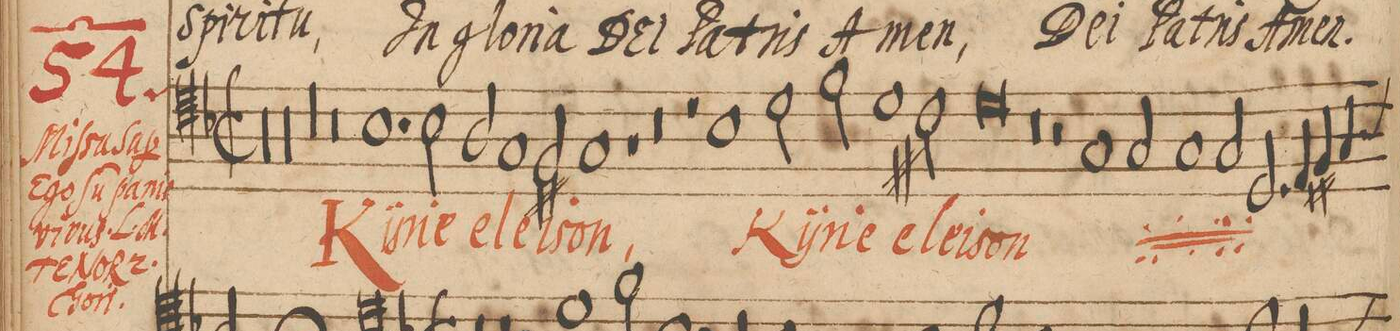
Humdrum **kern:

**kern	**text
*I"TENOR	*
*clefC4	*
*k[b-]	*
*met(C|)	*
*M2/1	*
00r	.
=2-	=2-
=3-	=3-
00r	.
=4-	=4-
=5-	=5-
00r	.
=6-	=6-
=7-	=7-
0r	.
=8-	=8-
*	*color:red
1.B-	Kÿ-
2B-\	-ri-
=9-	=9-
2A/	-e
1G	e-
2F#X/	-lei-
=10-	=10-
1G	-son
*	*ij
1r	.
=11-	=11-
0r	.
=12-	=12-
2r	.
1B-	Kÿ-
2d\	-ri-
=13-	=13-
2f\	-e
1d	e-
2c#X\	-lei-
=14-	=14-
0d	-son
=15-	=15-
0r	.
=16-	=16-
2r	.
1G	.
2G/	.
=17-	=17-
1G	.
2G/	.
2.D/	.
=18-	=18-
4E/	.
4F#X/	.
4G/	.
*custos:A	*
*-	*-
